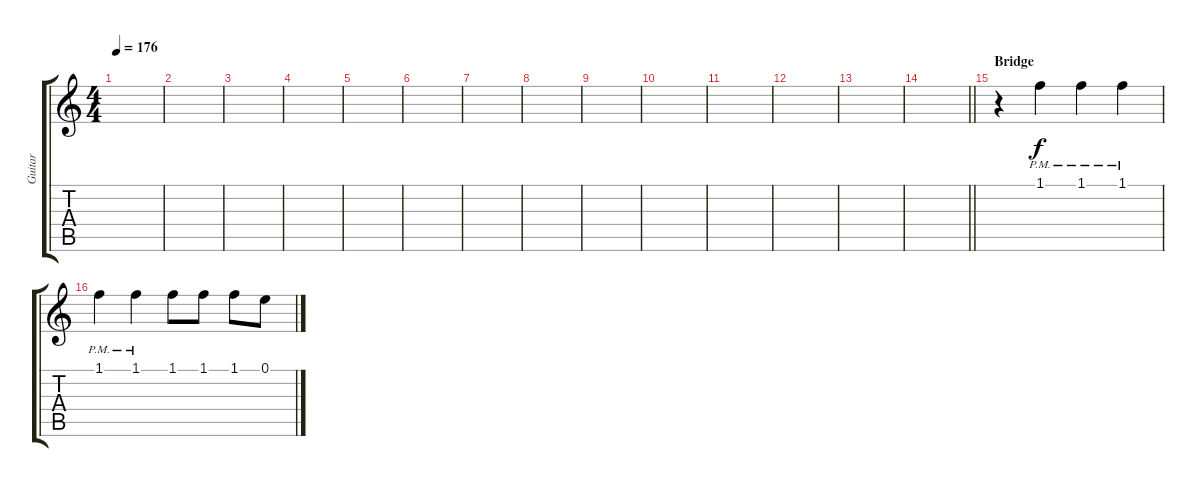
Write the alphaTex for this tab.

\track ("Guitar" "Guitar") {instrument distortionguitar}
\staff {score tabs}
\tuning (E4 B3 G3 D3 A2 E2) {hide}
\ts (4 4)
\tempo 176
\clef g2
\ks c
|
|
|
|
|
|
|
|
|
|
|
|
|
\barLineRight lightlight
|
\section ("" "Bridge")
r.4 1.1{pm}.4 1.1{pm}.4 1.1{pm}.4 |
1.1{pm}.4 1.1{pm}.4 1.1.8 1.1.8 1.1.8 0.1.8
